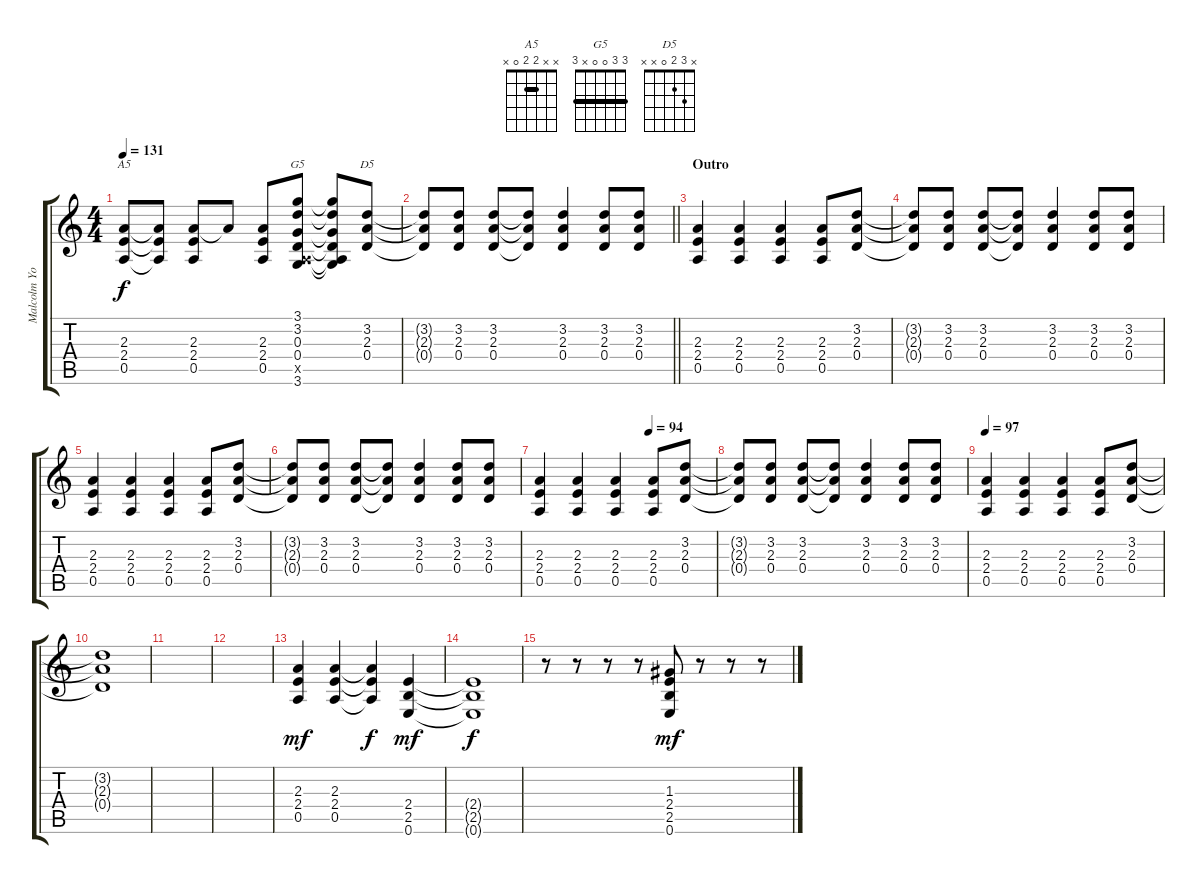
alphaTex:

\track ("Malcolm Young" "Malcolm Yo") {instrument overdrivenguitar}
\staff {score tabs}
\tuning (E4 B3 G3 D3 A2 E2) {hide}
\chord ("A5" x x 2 2 0 x) {barre 2}
\chord ("G5" 3 3 0 0 x 3) {barre 3}
\chord ("D5" x 3 2 0 x x)
\ts (4 4)
\tempo 131
\clef g2
\ks c
(2.3 2.4 0.5).8{ch "A5" dy f} (2.3{t} 2.4{t} 0.5{t}).8 (2.3 2.4 0.5).8 2.3{t}.8 (2.3 2.4 0.5).8 (3.1 3.2 0.3 0.4 0.5{x} 3.6).8{ch "G5"} (3.1{t} 3.2{t} 0.3{t} 0.4{t} 0.5{t} 3.6{t}).8 (3.2 2.3 0.4).8{ch "D5"} |
\barLineRight lightlight
(3.2{t} 2.3{t} 0.4{t}).8 (3.2 2.3 0.4).8 (3.2 2.3 0.4).8 (3.2{t} 2.3{t} 0.4{t}).8 (3.2 2.3 0.4).4 (3.2 2.3 0.4).8 (3.2 2.3 0.4).8 |
\section ("" "Outro")
(2.3 2.4 0.5).4{balance 0} (2.3 2.4 0.5).4 (2.3 2.4 0.5).4 (2.3 2.4 0.5).8 (3.2 2.3 0.4).8 |
(3.2{t} 2.3{t} 0.4{t}).8 (3.2 2.3 0.4).8 (3.2 2.3 0.4).8 (3.2{t} 2.3{t} 0.4{t}).8 (3.2 2.3 0.4).4 (3.2 2.3 0.4).8 (3.2 2.3 0.4).8 |
(2.3 2.4 0.5).4 (2.3 2.4 0.5).4 (2.3 2.4 0.5).4 (2.3 2.4 0.5).8 (3.2 2.3 0.4).8 |
(3.2{t} 2.3{t} 0.4{t}).8 (3.2 2.3 0.4).8 (3.2 2.3 0.4).8 (3.2{t} 2.3{t} 0.4{t}).8 (3.2 2.3 0.4).4 (3.2 2.3 0.4).8 (3.2 2.3 0.4).8 |
\tempo (94 0.625)
(2.3 2.4 0.5).4 (2.3 2.4 0.5).4 (2.3 2.4 0.5).4 (2.3 2.4 0.5).8 (3.2 2.3 0.4).8 |
(3.2{t} 2.3{t} 0.4{t}).8 (3.2 2.3 0.4).8 (3.2 2.3 0.4).8 (3.2{t} 2.3{t} 0.4{t}).8 (3.2 2.3 0.4).4 (3.2 2.3 0.4).8 (3.2 2.3 0.4).8 |
\tempo 97
(2.3 2.4 0.5).4 (2.3 2.4 0.5).4 (2.3 2.4 0.5).4 (2.3 2.4 0.5).8 (3.2 2.3 0.4).8 |
(3.2{t} 2.3{t} 0.4{t}).1 |
|
|
(2.3 2.4 0.5).4{dy mf} (2.3 2.4 0.5).4 (2.3{t} 2.4{t} 0.5{t}).4{dy f} (2.4 2.5 0.6).4{dy mf} |
(2.4{t} 2.5{t} 0.6{t}).1{dy f} |
r.8 r.8 r.8 r.8 (1.3 2.4 2.5 0.6).8{dy mf} r.8 r.8 r.8
